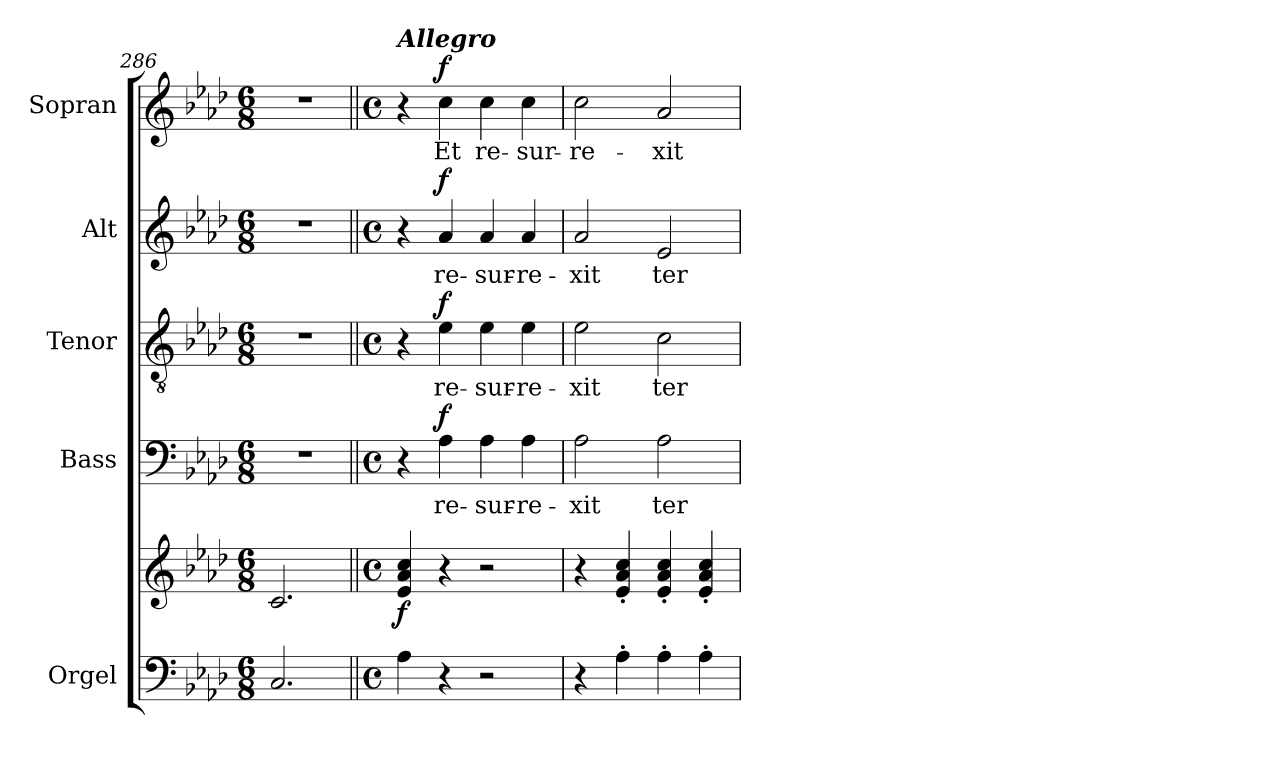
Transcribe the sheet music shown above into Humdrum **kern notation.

**kern	**kern	**dynam	**kern	**text	**dynam	**kern	**text	**dynam	**kern	**text	**dynam	**kern	**text	**dynam
*part5	*part5	*part5	*part4	*part4	*part4	*part3	*part3	*part3	*part2	*part2	*part2	*part1	*part1	*part1
*staff6	*staff5	*staff5/6	*staff4	*staff4	*staff4	*staff3	*staff3	*staff3	*staff2	*staff2	*staff2	*staff1	*staff1	*staff1
*I"Orgel	*	*	*I"Bass	*	*	*I"Tenor	*	*	*I"Alt	*	*	*I"Sopran	*	*
*I'Org.	*	*	*I'B.	*	*	*I'T.	*	*	*I'A.	*	*	*I'S.	*	*
*clefF4	*clefG2	*	*clefF4	*	*	*clefGv2	*	*	*clefG2	*	*	*clefG2	*	*
*k[b-e-a-d-]	*k[b-e-a-d-]	*	*k[b-e-a-d-]	*	*	*k[b-e-a-d-]	*	*	*k[b-e-a-d-]	*	*	*k[b-e-a-d-]	*	*
*A-:	*A-:	*	*A-:	*	*	*A-:	*	*	*A-:	*	*	*A-:	*	*
*M6/8	*M6/8	*	*M6/8	*	*	*M6/8	*	*	*M6/8	*	*	*M6/8	*	*
=286	=286	=286	=286	=286	=286	=286	=286	=286	=286	=286	=286	=286	=286	=286
2.C/	2.c/	.	2.r	.	.	2.r	.	.	2.r	.	.	2.r	.	.
=287||	=287||	=287||	=287||	=287||	=287||	=287||	=287||	=287||	=287||	=287||	=287||	=287||	=287||	=287||
*M4/4	*M4/4	*	*M4/4	*	*	*M4/4	*	*	*M4/4	*	*	*M4/4	*	*
*met(c)	*met(c)	*	*met(c)	*	*	*met(c)	*	*	*met(c)	*	*	*met(c)	*	*
!	!	!	!	!	!	!	!	!	!	!	!	!LO:TX:a:Bi:t=Allegro	!	!
!	!	!LO:DY:b	!	!	!	!	!	!	!	!	!	!	!	!
4A-\	4e-/ 4a-/ 4cc/	f	4r	.	.	4r	.	.	4r	.	.	4r	.	.
!	!	!	!	!LO:LY:b	!LO:DY:a	!	!LO:LY:b	!LO:DY:a	!	!LO:LY:b	!LO:DY:a	!	!LO:LY:b	!LO:DY:a
4r	4r	.	4A-\	re-	f	4e-\	re-	f	4a-/	re-	f	4cc\	Et	f
!	!	!	!	!LO:LY:b	!	!	!LO:LY:b	!	!	!LO:LY:b	!	!	!LO:LY:b	!
2r	2r	.	4A-\	-sur-	.	4e-\	-sur-	.	4a-/	-sur-	.	4cc\	re-	.
!	!	!	!	!LO:LY:b	!	!	!LO:LY:b	!	!	!LO:LY:b	!	!	!LO:LY:b	!
.	.	.	4A-\	-re-	.	4e-\	-re-	.	4a-/	-re-	.	4cc\	-sur-	.
=288	=288	=288	=288	=288	=288	=288	=288	=288	=288	=288	=288	=288	=288	=288
!	!	!	!	!LO:LY:b	!	!	!LO:LY:b	!	!	!LO:LY:b	!	!	!LO:LY:b	!
4r	4r	.	2A-\	-xit	.	2e-\	-xit	.	2a-/	-xit	.	2cc\	-re-	.
4A-'>\	4e-/'< 4a-/'< 4cc/'<	.	.	.	.	.	.	.	.	.	.	.	.	.
!	!	!	!	!LO:LY:b	!	!	!LO:LY:b	!	!	!LO:LY:b	!	!	!LO:LY:b	!
4A-'>\	4e-/'< 4a-/'< 4cc/'<	.	2A-\	ter-	.	2c\	ter-	.	2e-/	ter-	.	2a-/	-xit	.
4A-'>\	4e-/'< 4a-/'< 4cc/'<	.	.	.	.	.	.	.	.	.	.	.	.	.
=	=	=	=	=	=	=	=	=	=	=	=	=	=	=
*-	*-	*-	*-	*-	*-	*-	*-	*-	*-	*-	*-	*-	*-	*-
